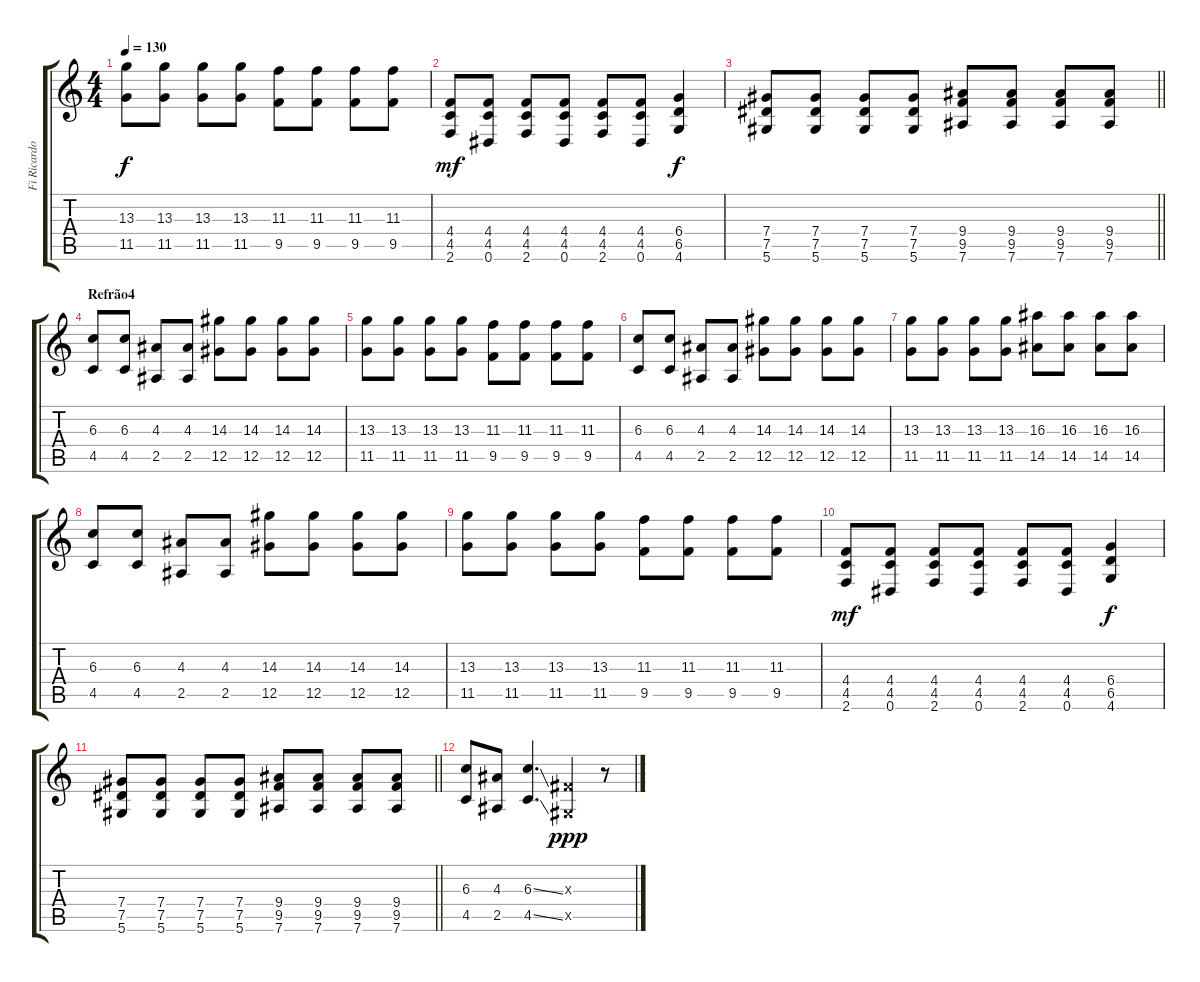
\track ("Fi Ricardo(Guitarra)" "Fi Ricardo") {instrument overdrivenguitar}
\staff {score tabs}
\tuning (Eb4 Bb3 Gb3 Db3 Ab2 Eb2) {hide}
\ts (4 4)
\tempo 130
\clef g2
\ks c
(13.3 11.5).8{dy f} (13.3 11.5).8 (13.3 11.5).8 (13.3 11.5).8 (11.3 9.5).8 (11.3 9.5).8 (11.3 9.5).8 (11.3 9.5).8 |
(4.4 4.5 2.6).8{dy mf} (4.4 4.5 0.6).8 (4.4 4.5 2.6).8 (4.4 4.5 0.6).8 (4.4 4.5 2.6).8 (4.4 4.5 0.6).8 (6.4 6.5 4.6).4{dy f} |
\barLineRight lightlight
(7.4 7.5 5.6).8 (7.4 7.5 5.6).8 (7.4 7.5 5.6).8 (7.4 7.5 5.6).8 (9.4 9.5 7.6).8 (9.4 9.5 7.6).8 (9.4 9.5 7.6).8 (9.4 9.5 7.6).8 |
\section ("" "Refrão4")
(6.3 4.5).8 (6.3 4.5).8 (4.3 2.5).8 (4.3 2.5).8 (14.3 12.5).8 (14.3 12.5).8 (14.3 12.5).8 (14.3 12.5).8 |
(13.3 11.5).8 (13.3 11.5).8 (13.3 11.5).8 (13.3 11.5).8 (11.3 9.5).8 (11.3 9.5).8 (11.3 9.5).8 (11.3 9.5).8 |
(6.3 4.5).8 (6.3 4.5).8 (4.3 2.5).8 (4.3 2.5).8 (14.3 12.5).8 (14.3 12.5).8 (14.3 12.5).8 (14.3 12.5).8 |
(13.3 11.5).8 (13.3 11.5).8 (13.3 11.5).8 (13.3 11.5).8 (16.3 14.5).8 (16.3 14.5).8 (16.3 14.5).8 (16.3 14.5).8 |
(6.3 4.5).8 (6.3 4.5).8 (4.3 2.5).8 (4.3 2.5).8 (14.3 12.5).8 (14.3 12.5).8 (14.3 12.5).8 (14.3 12.5).8 |
(13.3 11.5).8 (13.3 11.5).8 (13.3 11.5).8 (13.3 11.5).8 (11.3 9.5).8 (11.3 9.5).8 (11.3 9.5).8 (11.3 9.5).8 |
(4.4 4.5 2.6).8{dy mf} (4.4 4.5 0.6).8 (4.4 4.5 2.6).8 (4.4 4.5 0.6).8 (4.4 4.5 2.6).8 (4.4 4.5 0.6).8 (6.4 6.5 4.6).4{dy f} |
\barLineRight lightlight
(7.4 7.5 5.6).8 (7.4 7.5 5.6).8 (7.4 7.5 5.6).8 (7.4 7.5 5.6).8 (9.4 9.5 7.6).8 (9.4 9.5 7.6).8 (9.4 9.5 7.6).8 (9.4 9.5 7.6).8 |
(6.3 4.5).8 (4.3 2.5).8 (6.3{ss} 4.5{ss}).4{d} (0.3{x} 0.5{x}).4{dy ppp} r.8
